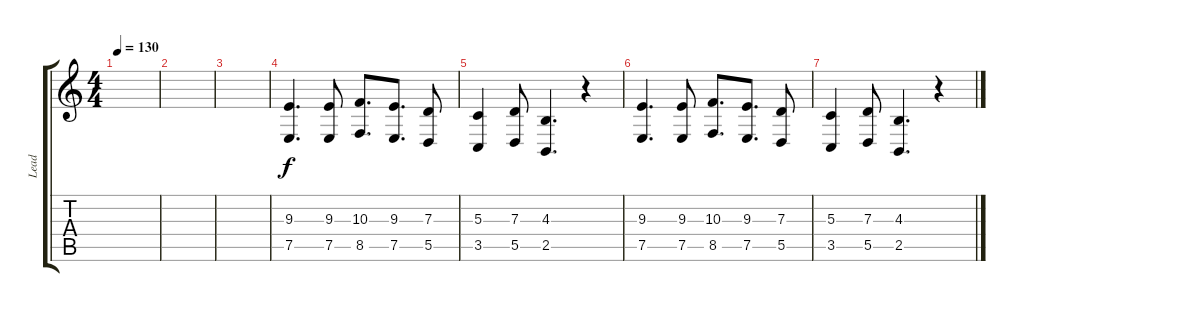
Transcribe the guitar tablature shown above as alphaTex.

\track ("Lead" "Lead") {instrument lead1square}
\staff {score tabs}
\tuning (E4 B3 G3 D3 A2 E2) {hide}
\ts (4 4)
\tempo 130
\clef g2
\ks c
|
|
|
(9.3 7.5).4{d instrument lead1square} (9.3 7.5).8 (10.3 8.5).8{d} (9.3 7.5).8{d} (7.3 5.5).8 |
(5.3 3.5).4 (7.3 5.5).8 (4.3 2.5).4{d} r.4 |
(9.3 7.5).4{d} (9.3 7.5).8 (10.3 8.5).8{d} (9.3 7.5).8{d} (7.3 5.5).8 |
(5.3 3.5).4 (7.3 5.5).8 (4.3 2.5).4{d} r.4
